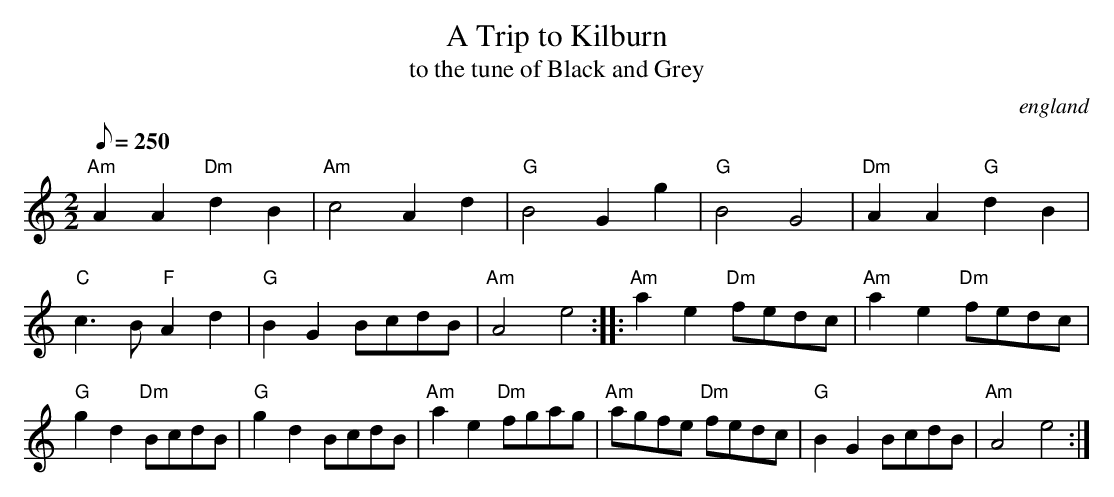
X:1
T:A Trip to Kilburn
T:to the tune of Black and Grey
O:england
M:2/2
L:1/8
Q:250
K:C
"Am"A2A2 "Dm"d2B2 | "Am"c4 A2d2 | \
"G"B4 G2g2 | "G"B4 G4 | \
"Dm"A2A2 "G"d2B2 | "C"c3B "F"A2d2 | \
"G"B2G2 BcdB | "Am"A4 e4 :: \
"Am"a2e2 "Dm"fedc | "Am"a2e2 "Dm"fedc | \
"G"g2d2 "Dm"BcdB | "G"g2d2 BcdB | \
"Am"a2e2 "Dm"fgag | "Am"agfe "Dm"fedc | \
"G"B2G2 BcdB | "Am"A4 e4 :|
